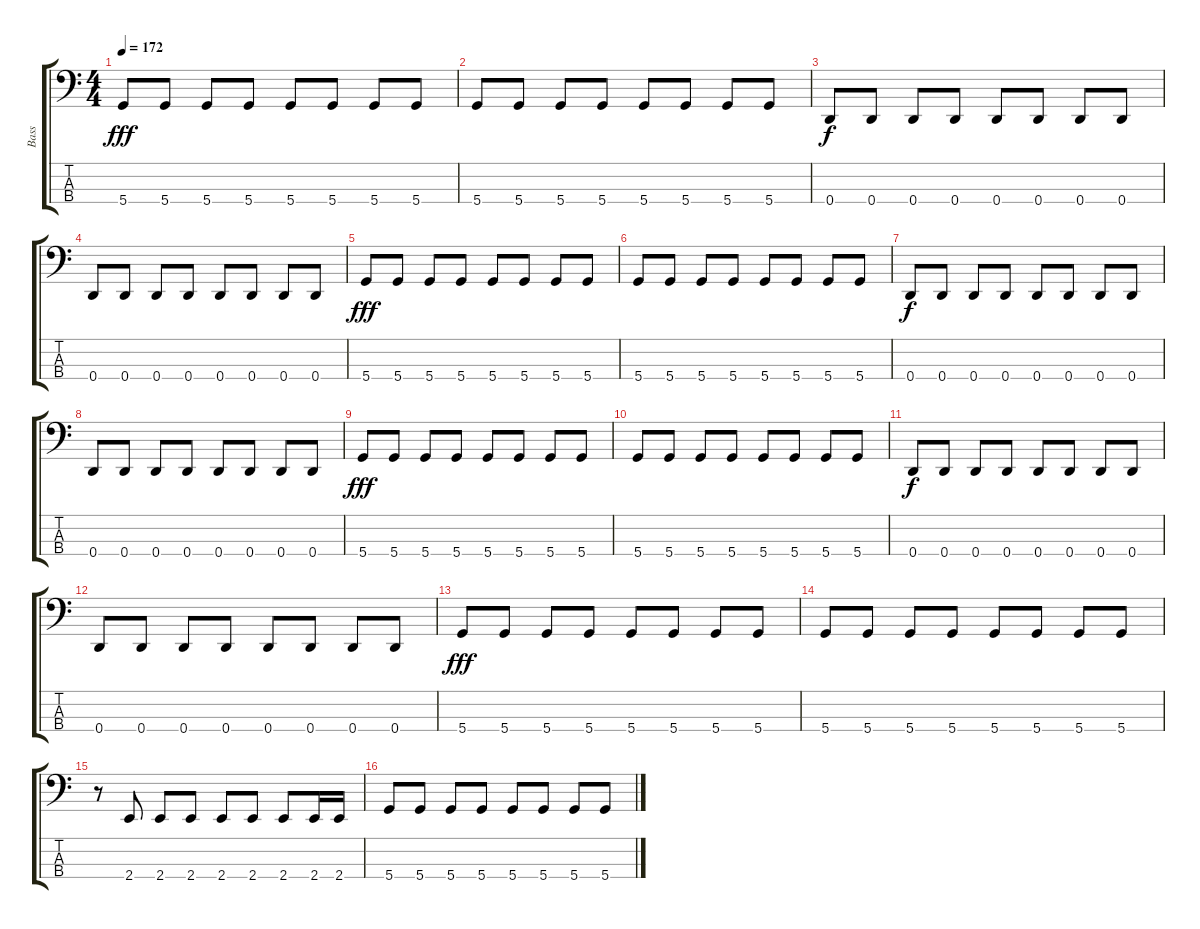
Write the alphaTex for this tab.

\track ("Bass" "Bass") {instrument electricbassfinger}
\staff {score tabs}
\tuning (G2 D2 A1 D1) {hide}
\ts (4 4)
\tempo 172
\clef f4
\ks c
5.4.8{dy fff} 5.4.8 5.4.8 5.4.8 5.4.8 5.4.8 5.4.8 5.4.8 |
5.4.8 5.4.8 5.4.8 5.4.8 5.4.8 5.4.8 5.4.8 5.4.8 |
0.4.8{dy f} 0.4.8 0.4.8 0.4.8 0.4.8 0.4.8 0.4.8 0.4.8 |
0.4.8 0.4.8 0.4.8 0.4.8 0.4.8 0.4.8 0.4.8 0.4.8 |
5.4.8{dy fff} 5.4.8 5.4.8 5.4.8 5.4.8 5.4.8 5.4.8 5.4.8 |
5.4.8 5.4.8 5.4.8 5.4.8 5.4.8 5.4.8 5.4.8 5.4.8 |
0.4.8{dy f} 0.4.8 0.4.8 0.4.8 0.4.8 0.4.8 0.4.8 0.4.8 |
0.4.8 0.4.8 0.4.8 0.4.8 0.4.8 0.4.8 0.4.8 0.4.8 |
5.4.8{dy fff} 5.4.8 5.4.8 5.4.8 5.4.8 5.4.8 5.4.8 5.4.8 |
5.4.8 5.4.8 5.4.8 5.4.8 5.4.8 5.4.8 5.4.8 5.4.8 |
0.4.8{dy f} 0.4.8 0.4.8 0.4.8 0.4.8 0.4.8 0.4.8 0.4.8 |
0.4.8 0.4.8 0.4.8 0.4.8 0.4.8 0.4.8 0.4.8 0.4.8 |
5.4.8{dy fff} 5.4.8 5.4.8 5.4.8 5.4.8 5.4.8 5.4.8 5.4.8 |
5.4.8 5.4.8 5.4.8 5.4.8 5.4.8 5.4.8 5.4.8 5.4.8 |
r.8 2.4.8 2.4.8 2.4.8 2.4.8 2.4.8 2.4.8 2.4.16 2.4.16 |
5.4.8 5.4.8 5.4.8 5.4.8 5.4.8 5.4.8 5.4.8 5.4.8
